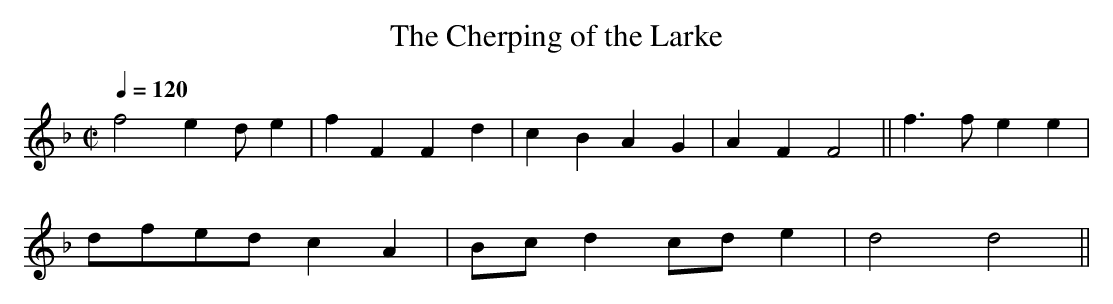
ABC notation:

X:1
T:The Cherping of the Larke
M:C|
L:1/4
Q:120
K:F
f2e d/2e2/|fFFd|cBAG|AFF2||f>fee|
L:1/8
dfed c2 A2|Bcd2 cde2|d4 d4||
